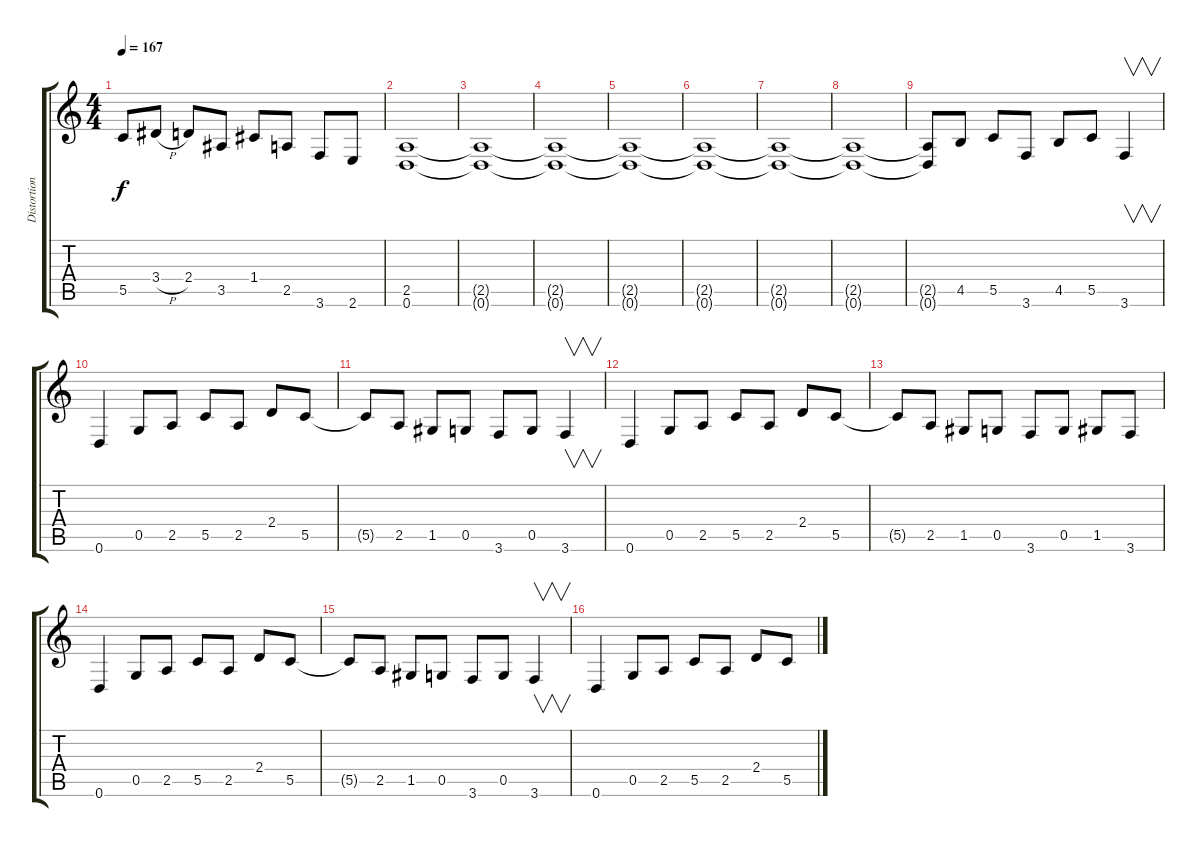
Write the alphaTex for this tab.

\track ("Distortion Guitar" "Distortion") {instrument distortionguitar}
\staff {score tabs}
\tuning (D4 A3 F3 C3 G2 D2) {hide}
\ts (4 4)
\tempo 167
\clef g2
\ks c
5.5.8{dy f} 3.4{h}.8 2.4.8 3.5.8 1.4.8 2.5.8 3.6.8 2.6.8 |
(2.5 0.6).1 |
(2.5{t} 0.6{t}).1 |
(2.5{t} 0.6{t}).1 |
(2.5{t} 0.6{t}).1 |
(2.5{t} 0.6{t}).1 |
(2.5{t} 0.6{t}).1 |
(2.5{t} 0.6{t}).1 |
(2.5{t} 0.6{t}).8 4.5.8 5.5.8 3.6.8 4.5.8 5.5.8 3.6.4{v} |
0.6.4 0.5.8 2.5.8 5.5.8 2.5.8 2.4.8 5.5.8 |
5.5{t}.8 2.5.8 1.5.8 0.5.8 3.6.8 0.5.8 3.6.4{v} |
0.6.4 0.5.8 2.5.8 5.5.8 2.5.8 2.4.8 5.5.8 |
5.5{t}.8 2.5.8 1.5.8 0.5.8 3.6.8 0.5.8 1.5.8 3.6.8 |
0.6.4 0.5.8 2.5.8 5.5.8 2.5.8 2.4.8 5.5.8 |
5.5{t}.8 2.5.8 1.5.8 0.5.8 3.6.8 0.5.8 3.6.4{v} |
0.6.4 0.5.8 2.5.8 5.5.8 2.5.8 2.4.8 5.5.8
